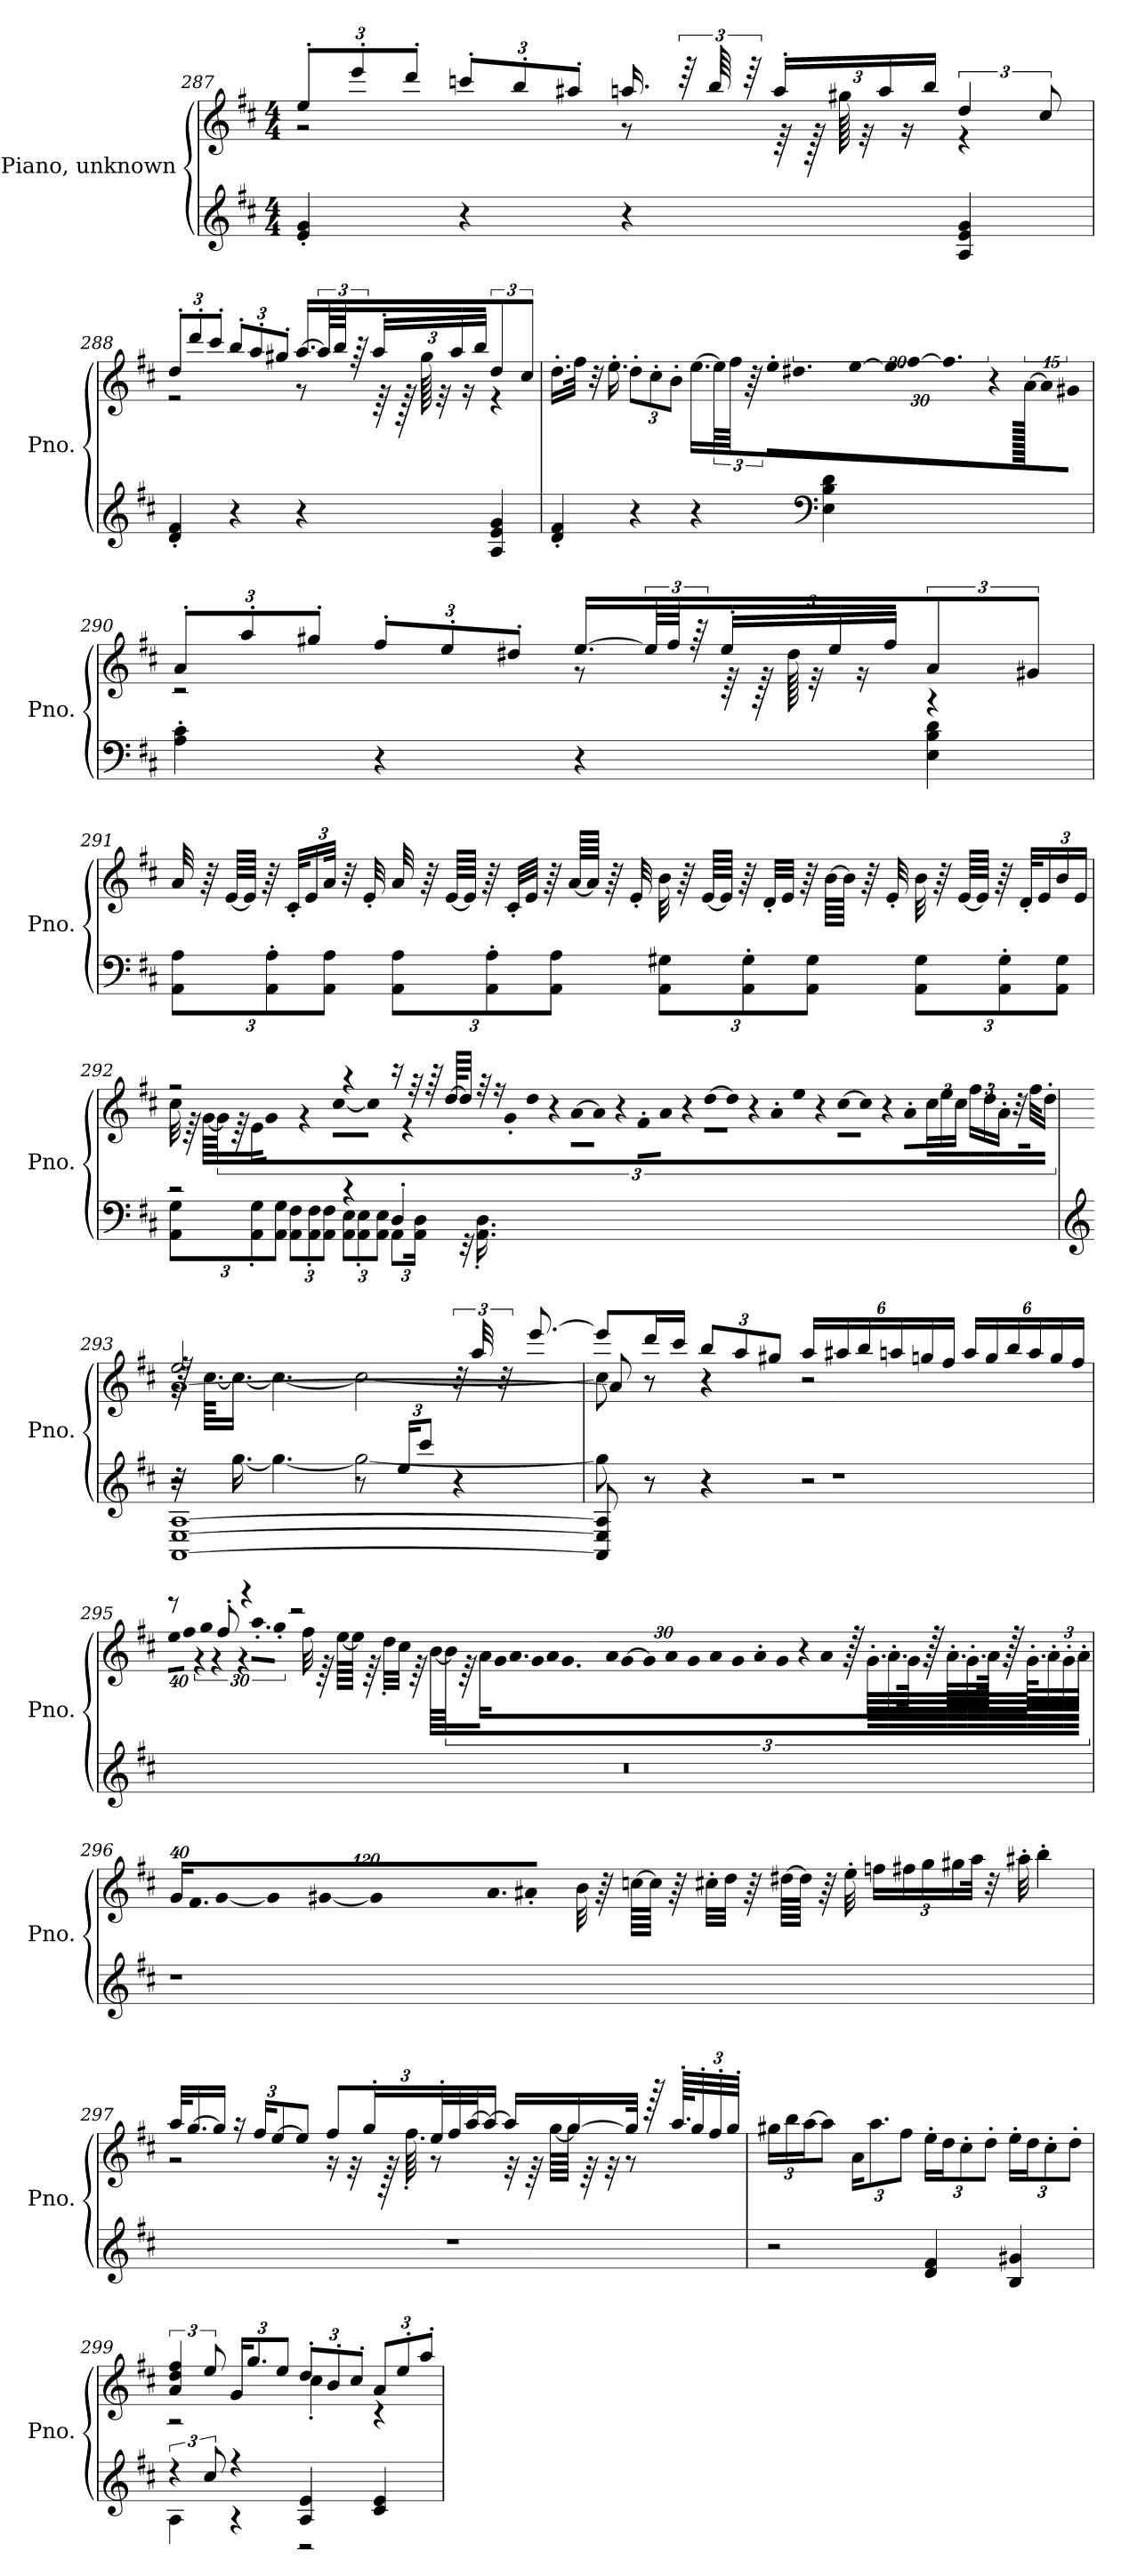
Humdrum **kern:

**kern	**kern
*part1	*part1
*staff2	*staff1
*I"Piano, unknown	*
*I'Pno.	*
!!LO:LB:g=z
*clefG2	*clefG2
*k[f#c#]	*k[f#c#]
*M4/4	*M4/4
*	*Xbrackettup
=287	=287
*	*^
4e/' 4g/'	12ee'/L	2r
.	12eee'/	.
.	12ddd'/J	.
4r	12cccn'/L	.
.	12bb'/	.
.	12aa#X'/J	.
4r	16.aan/	8r
*	*brackettup	*
.	96r	.
.	96bb/	.
.	96r	.
*	*Xbrackettup	*
.	24aa'/LL	64r
.	.	128r
.	.	128gg#X\
.	.	32r
.	24aa/	.
.	.	16r
.	24bb/JJ	.
*	*brackettup	*
4A/ 4e/ 4g/	6dd/	4r
.	12cc#/	.
!!LO:LB:g=z	!!
=288	=288	=288
*	*Xbrackettup	*
4d/' 4f#/'	12dd'/L	2r
.	12ddd'/	.
.	12ccc#'/J	.
4r	12bb'/L	.
.	12aa'/	.
.	12gg#X'/J	.
4r	[16.aa/LL	8r
*	*brackettup	*
.	96aa/LL]	.
.	96bb/JJJJ	.
.	96r	.
*	*Xbrackettup	*
.	24aa'/LL	64r
.	.	128r
.	.	128gg#\
.	.	32r
.	24aa/	.
.	.	16r
.	24bb/JJ	.
*	*brackettup	*
4A/ 4e/ 4g/	6dd/	4r
.	12cc#/	.
*	*v	*v
!!LO:LB:g=z
=289	=289
4d/' 4f#/'	16.dd'\LL
.	32ff#\JJk
.	32r
.	16.ee'\
*	*Xbrackettup
4r	12dd'\L
.	12cc#'\
.	12b'\J
4r	[16.ee\LL
*	*brackettup
.	96ee\LL]
.	96ff#\JJJJ
.	96r
!	!LO:N:vis=64
.	960%17ee'\LLLL
!	!LO:N:vis=64.
.	640%17dd#X\
.	1920ryy
!	!LO:N:vis=256
.	[1920%17ee\K
!	!LO:N:vis=64.
.	640%17ee\]
!	!LO:N:vis=256
.	[1920%17ff#\K
!	!LO:N:vis=64.
.	640%17ff#\JJJJ]
.	1920ryy
!	!LO:N:vis=128
.	1920%17r
*clefF4	*
4E\ 4B\ 4d\	[960a/
.	320%53a/]
.	12g#X/
!!LO:LB:g=z
=290	=290
*	*Xbrackettup
*	*^
4A\' 4c#\'	12a'/L	2r
.	12aa'/	.
.	12gg#X'/J	.
4r	12ff#'/L	.
.	12ee'/	.
.	12dd#X'/J	.
4r	[16.ee/LL	8r
*	*brackettup	*
.	96ee/LL]	.
.	96ff#/JJJJ	.
.	96r	.
*	*Xbrackettup	*
.	24ee'/LL	64r
.	.	128r
.	.	128dd#\
.	.	32r
.	24ee/	.
.	.	16r
.	24ff#/JJ	.
*	*brackettup	*
4E\ 4B\ 4d\	6a/	4r
.	12g#X/	.
*	*v	*v
!!LO:PB:g=z
=291	=291
*Xbrackettup	*
12AA\ 12A\L	32a/
.	64r
.	[64e/LLLL
.	64e/JJJJ]
.	64r
12AA\' 12A\'	.
.	32c#'/KLL
*	*Xbrackettup
.	24e/
12AA\ 12A\J	48a/JJk
.	32r
.	32e'/
12AA\ 12A\L	32a/
.	64r
.	[64e/LLLL
.	64e/JJJJ]
.	64r
12AA\' 12A\'	.
.	32c#'/LLL
.	32e/JJJ
.	64r
12AA\ 12A\J	.
.	[64a/LLLL
.	64a/JJJJ]
.	64r
.	32e'/
12AA\ 12G#X\L	32b\
.	64r
.	[64e/LLLL
.	64e/JJJJ]
.	64r
12AA\' 12G#\'	.
.	32d'/LLL
.	32e/JJJ
.	64r
12AA\ 12G#\J	.
.	[64b\LLLL
.	64b\JJJJ]
.	64r
.	32e'/
12AA\ 12G#\L	32b\
.	64r
.	[64e/LLLL
.	64e/JJJJ]
.	64r
12AA\' 12G#\'	.
.	32d'/KLL
.	24e/
12AA\ 12G#\J	24b/
.	24e/JJ
!!LO:LB:g=z
=292	=292
*^	*^
2r	12AA\ 12G\L	2r	32cc#\
.	.	.	64r
.	.	.	[64g\LLLL
*	*	*	*brackettup
.	.	.	96g\JJJJ]
.	.	.	96r
.	12AA\' 12G\'	.	24e\LL
.	.	.	32g\JJk
.	.	.	64r
.	12AA\ 12G\J	.	.
.	.	.	[64cc#\LLLL
.	.	.	64cc#\JJJJ]
.	.	.	64r
.	.	.	32g'\
.	12AA\ 12F#\L	.	32dd\
.	.	.	64r
.	.	.	[64a\LLLL
.	.	.	64a\JJJJ]
.	.	.	64r
.	12AA\' 12F#\'	.	.
.	.	.	32f#'\LLL
.	.	.	32a\JJJ
.	.	.	64r
.	12AA\ 12F#\J	.	.
.	.	.	[64dd\LLLL
.	.	.	64dd\JJJJ]
.	.	.	64r
.	.	.	32a'\
4r	12AA\ 12E\L	4r	32ee\
.	.	.	64r
.	.	.	[64cc#\LLLL
.	.	.	64cc#\JJJJ]
.	.	.	64r
.	12AA\' 12E\'	.	.
.	.	.	32a'\KLL
*	*	*	*Xbrackettup
.	.	.	24cc#\
.	12AA\ 12E\J	.	24ee\
.	.	.	24cc#\JJ
4D'/	12AA\L	16r	24ff#\LL
.	.	.	24dd'\
.	.	32r	.
.	24AA\ 24D\Jk	.	24a'\JJ
.	.	64r	.
.	.	[64dd/KLLL	.
.	32r	32dd/JJJ]	32r
.	16.AA\' 16.D\'	32r	32ff#\KLL
.	.	16r	16dd'\JJ
*v	*v	*	*
*	*v	*v
!!LO:LB:g=z
=293	=293
*clefG2	*
*^	*^
*	*^	*	*^
2r	32r	[1AA [1E [1A	2.ee/	128r	[1a
.	.	.	.	[64.cc#\KKLL	.
.	[16.gg\	.	.	16.cc#\JJ_	.
.	4.gg\_	.	.	4.cc#\_	.
8r	2gg\_	.	.	2cc#\_	.
24ee/KL	.	.	.	.	.
12ccc#/J	.	.	.	.	.
*	*	*	*brackettup	*	*
4r	.	.	48r	.	.
.	.	.	48aa/	.	.
.	.	.	48r	.	.
.	.	.	[8.eee/	.	.
=294	=294	=294	=294	=294	=294
1r	8gg\]	8AA/] 8E/] 8A/]	8eee/L]	8cc#\]	8a/]
.	8r	8r	16ddd/L	8r	8r
.	.	.	16ccc#/JJ	.	.
*	*	*	*Xbrackettup	*	*
.	4r	4r	12bb/L	4r	4r
.	.	.	12aa/	.	.
.	.	.	12gg#X/J	.	.
.	2r	2r	24aa/LL	2r	2r
.	.	.	24aa#X/	.	.
.	.	.	24bb/	.	.
.	.	.	24aan/	.	.
.	.	.	24ggn/	.	.
.	.	.	24ff#/JJ	.	.
.	.	.	24aa/LL	.	.
.	.	.	24gg/	.	.
.	.	.	24bb/	.	.
.	.	.	24aa/	.	.
.	.	.	24gg/	.	.
.	.	.	24ff#/JJ	.	.
*v	*v	*v	*	*	*
*	*	*v	*v
!!LO:LB:g=z
=295	=295	=295
*	*	*brackettup
!	!	!LO:N:vis=32
1r	8r	640%23ee\LLL
!	!	!LO:N:vis=32
.	.	640%23ff#\JJJ
!	!	!LO:N:vis=64
.	.	960%17r
!	!	!LO:N:vis=64
.	.	960%17gg\
!	!	!LO:N:vis=32
.	.	640%23r
.	8ff#'/	.
!	!	!LO:N:vis=64
.	.	960%17r
!	!	!LO:N:vis=32.
.	.	1920%103aa'\LLL
!	!	!LO:N:vis=32
.	.	640%23gg'\JJJ
.	4r	.
.	.	32ff#\
.	.	64r
.	.	[64ee\LLLL
.	.	64ee\JJJJ]
.	.	64r
.	.	32dd'\LLL
.	.	32cc#\JJJ
.	.	64r
.	.	[64b\LLLL
.	.	96b\JJJJ]
.	.	96r
.	.	24a\LL
.	2r	.
*	*	*Xbrackettup
!	!	!LO:N:vis=64
.	.	960%17g\LL
!	!	!LO:N:vis=64.
.	.	640%17a\
!	!	!LO:N:vis=64
.	.	960%17g\
!	!	!LO:N:vis=64
.	.	960%17a\
!	!	!LO:N:vis=64.
.	.	640%17g\
.	.	1920ryy
!	!	!LO:N:vis=64
.	.	960%17a\J
.	.	[960g\
.	.	960%19g\]
.	.	48a\
.	.	48g\
.	.	48a\
.	.	48g\
.	.	48a'\
*	*	*brackettup
.	.	96g\JJJk
.	.	96r
.	.	96a\
.	.	128r
.	.	64.g'\LLLL
.	.	64.a'\
.	.	128g\JJJJk
.	.	128r
.	.	64.a'\LLLL
.	.	64.g'\
.	.	128a\JJJJk
.	.	128r
.	.	64.g'\KLLL
*	*	*Xbrackettup
.	.	48a'\
.	.	48g'\
.	.	48a'\JJJ
!!LO:LB:g=z
=296	=296	=296
!	!LO:N:vis=32	!
*	*v	*v
1r	640%23g/LLL
!	!LO:N:vis=32.
.	1920%103f#/
!	!LO:N:vis=64
.	[960%17g/L
!	!LO:N:vis=64
.	960%17g/]
!	!LO:N:vis=64
.	[960%17g#X/
!	!LO:N:vis=64
.	960%17g#/J]
.	1920ryy
!	!LO:N:vis=32.
.	1920%103a/
!	!LO:N:vis=32
.	640%23a#X'/JJJ
.	32b\
.	64r
.	[64ccn\LLLL
.	64cc\JJJJ]
.	64r
.	32cc#X'\LLL
.	32dd\JJJ
.	64r
.	[64dd#X\LLLL
.	64dd#\JJJJ]
.	64r
.	32ee'\
.	24ffn\LL
.	24ff#X\
.	24gg\
.	24gg#X\
.	48aa\JJk
.	32r
.	32aa#X'\
.	4bb'\
1920ryy	.
!!LO:LB:g=z
=297	=297
*	*^
1r	32aa/KLL	2r
.	[16.gg/	.
.	16gg/JJ]	.
.	16r	.
.	24ff#/KL	.
.	[12ee/	.
.	8ee/J]	.
.	12ff#/L	16r
.	.	32r
.	24gg'/L	.
.	.	128r
.	.	64.ff#'\
.	48ee'/L	8r
.	48ff#/	.
.	[48aa/J	.
.	16aa/JJ_	.
.	16aa/LL]	32r
.	.	64r
.	.	[64gg\LLLL
.	[16gg/	64gg\JJJJ]
.	.	64r
.	.	32r
.	32gg/JJk]	8r
.	128r	.
.	64.aa'/KLLL	.
.	48gg'/	.
.	48ff#'/	.
.	48gg'/JJJ	.
*	*v	*v
!!LO:PB:g=z
=298	=298
2r	24gg#X\LL
.	24bb\
.	[24aa\J
.	8aa\J]
.	24a\KL
.	12.aa\
.	12ff#\J
4d/ 4f#/	24ee'\LL
.	24dd\J
.	12cc#'\
.	12dd'\J
4B/ 4g#X/	24ee'\LL
.	24dd\J
.	12cc#'\
.	12dd'\J
=299	=299
*brackettup	*brackettup
*^	*^
6r	4A\	6a/ 6dd/ 6ff#/	2r
12cc#/	.	12ee/	.
*	*	*Xbrackettup	*
4r	4r	24g/KL	.
.	.	12.gg/	.
.	.	12ee/J	.
4A/ 4e/	2r	12dd'/L	4cc#'\
.	.	12b'/	.
.	.	12cc#'/J	.
4c#/ 4e/	.	12a/L	4r
.	.	12ee'/	.
.	.	12aa'/J	.
*v	*v	*	*
*	*v	*v
=	=
*-	*-
